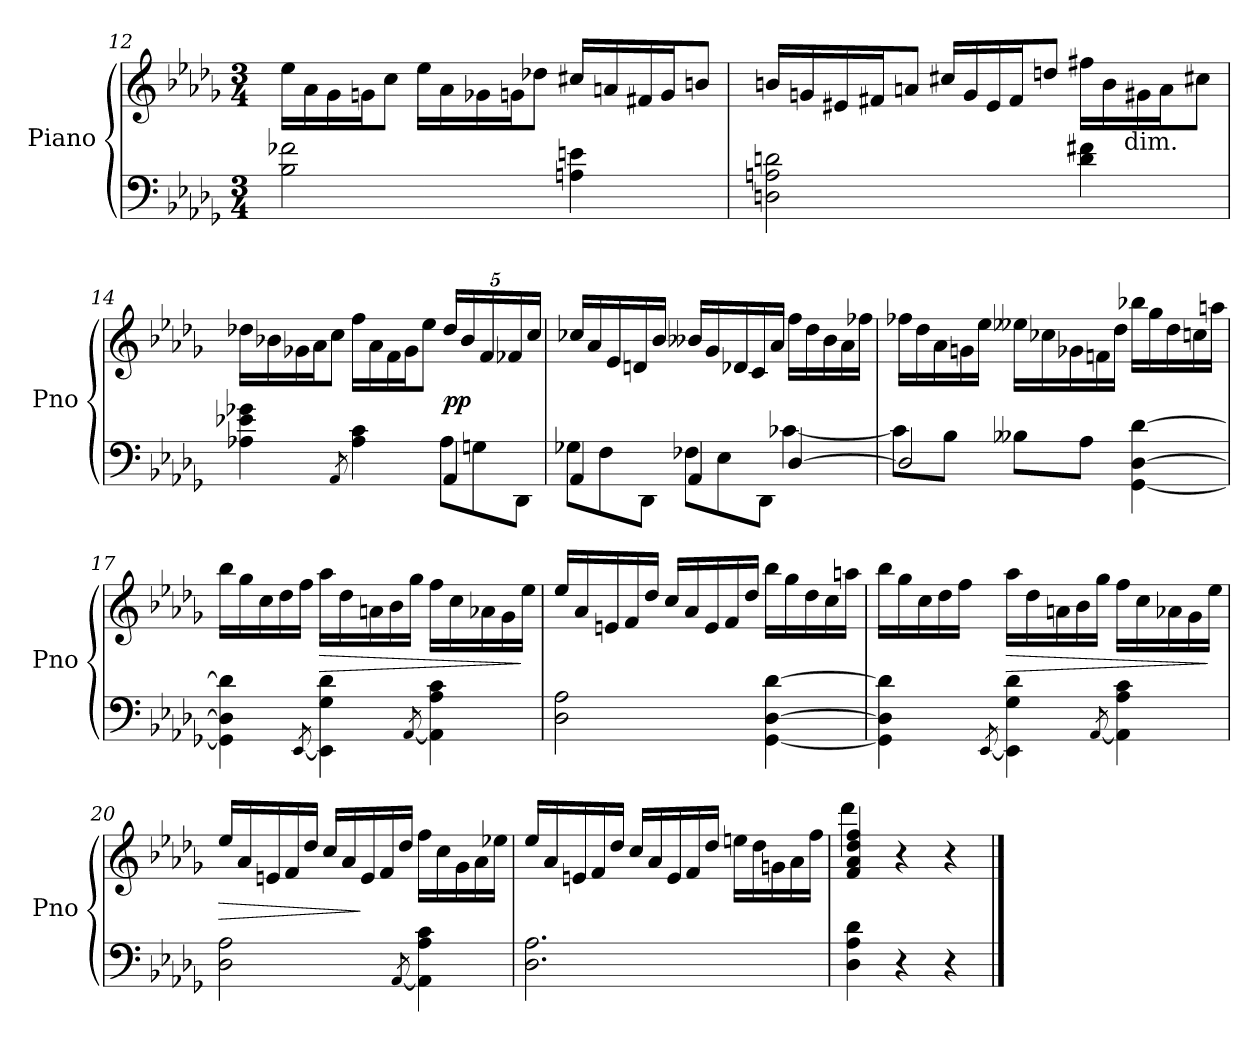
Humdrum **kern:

**kern	**kern	**dynam
*part1	*part1	*part1
*staff2	*staff1	*staff1/2
*I"Piano	*	*
*I'Pno	*	*
*clefF4	*clefG2	*
*k[b-e-a-d-g-]	*k[b-e-a-d-g-]	*
*D-:	*D-:	*
*M3/4	*M3/4	*
*	*Xtuplet	*
=12	=12	=12
2B- 2f-X	24ee-LL	.
.	24a-	.
.	24g-	.
.	24gnJ	.
.	12ccJ	.
.	24ee-LL	.
.	24a-	.
.	24g-X	.
.	24gnJ	.
.	12dd-XJ	.
4An 4en	24cc#XLL	.
.	24an	.
.	24f#X	.
.	24gJ	.
.	12bnJ	.
=13	=13	=13
2Dn 2An 2dn	24bnLL	.
.	24gn	.
.	24e#X	.
.	24f#XJ	.
.	12anJ	.
.	24cc#XLL	.
.	24g	.
.	24e#	.
.	24f#J	.
.	12ddnJ	.
4d 4f#X	24ff#XLL	.
.	24b	.
!	!LO:TX:c:t=dim.	!
.	24g#X	.
.	24aJ	.
.	12cc#XJ	.
=14	=14	=14
*^	*	*
4A-X 4e-X 4g-X	2ryy	24dd-XLL	.
.	.	24b-X	.
.	.	24g-X	.
.	.	24a-J	.
.	.	12ccJ	.
8qAA-	.	.	.
4A- 4c	.	24ffLL	.
.	.	24a-	.
.	.	24f	.
.	.	24g-J	.
.	.	12ee-J	.
*	*Xtuplet	*tuplet	*
4AA-	12A-L	20dd-LL	pp
.	.	20b-	.
.	12Gn	.	.
.	.	20f	.
.	.	20f-X	.
.	12DD-J	.	.
.	.	20ccJJ	.
=15	=15	=15	=15
*	*	*Xtuplet	*
4AA-	12G-XL	20cc-XLL	.
.	.	20a-	.
.	12F	.	.
.	.	20e-	.
.	.	20dn	.
.	12DD-J	.	.
.	.	20b-JJ	.
4AA-	12F-XL	20b--XLL	.
.	.	20g-	.
.	12E-	.	.
.	.	20d-X	.
.	.	20c	.
.	12DD-J	.	.
.	.	20a-JJ	.
[4D-	[4c-X	20ffLL	.
.	.	20dd-	.
.	.	20b--	.
.	.	20a-	.
.	.	20ff-XJJ	.
=16	=16	=16	=16
2D-]	8c-L]	20ff-XLL	.
.	.	20dd-	.
.	.	20a-	.
.	8B-J	.	.
.	.	20gn	.
.	.	20ee-JJ	.
.	8B--XL	20ee--XLL	.
.	.	20cc-X	.
.	.	20g-X	.
.	8A-J	.	.
.	.	20fn	.
.	.	20dd-JJ	.
[4GG- [4D- [4d-	4ryy	20bb-XLL	.
.	.	20gg-	.
.	.	20dd-	.
.	.	20ccn	.
.	.	20aanJJ	.
*v	*v	*	*
=17	=17	=17
4GG-] 4D-] 4d-]	20bb-LL	.
.	20gg-	.
.	20cc	.
.	20dd-	.
.	20ffJJ	.
[8qEE-	.	.
4EE-] 4G- 4d-	20aa-LL	>
.	20dd-	.
.	20an	.
.	20b-	.
.	20gg-JJ	.
[8qAA-	.	.
4AA-] 4A- 4c	20ffLL	.
.	20cc	.
.	20a-X	.
.	20g-	.
.	20ee-JJ	]
=18	=18	=18
2D- 2A-	20ee-LL	.
.	20a-	.
.	20en	.
.	20f	.
.	20dd-JJ	.
.	20ccLL	.
.	20a-	.
.	20e	.
.	20f	.
.	20dd-JJ	.
[4GG- [4D- [4d-	20bb-LL	.
.	20gg-	.
.	20dd-	.
.	20cc	.
.	20aanJJ	.
=19	=19	=19
4GG-] 4D-] 4d-]	20bb-LL	.
.	20gg-	.
.	20cc	.
.	20dd-	.
.	20ffJJ	.
[8qEE-	.	.
4EE-] 4G- 4d-	20aa-LL	>
.	20dd-	.
.	20an	.
.	20b-	.
.	20gg-JJ	.
[8qAA-	.	.
4AA-] 4A- 4c	20ffLL	.
.	20cc	.
.	20a-X	.
.	20g-	.
.	20ee-JJ	]
=20	=20	=20
2D- 2A-	20ee-LL	>
.	20a-	.
.	20en	.
.	20f	.
.	20dd-JJ	.
.	20ccLL	.
.	20a-	.
.	20e	]
.	20f	.
.	20dd-JJ	.
[8qAA-	.	.
4AA-] 4A- 4c	20ffLL	.
.	20cc	.
.	20g-	.
.	20a-	.
.	20ee-XJJ	.
=21	=21	=21
2.D- 2.A-	20ee-LL	.
.	20a-	.
.	20en	.
.	20f	.
.	20dd-JJ	.
.	20ccLL	.
.	20a-	.
.	20e	.
.	20f	.
.	20dd-JJ	.
.	20eenLL	.
.	20dd-	.
.	20gn	.
.	20a-	.
.	20ffJJ	.
=22	=22	=22
*	*^	*
4D- 4A- 4d-	4f 4a- 4dd- 4ff	4ddd-	.
4r	4r	2ryy	.
4r	4r	.	.
*	*v	*v	*
==	==	==
*-	*-	*-
